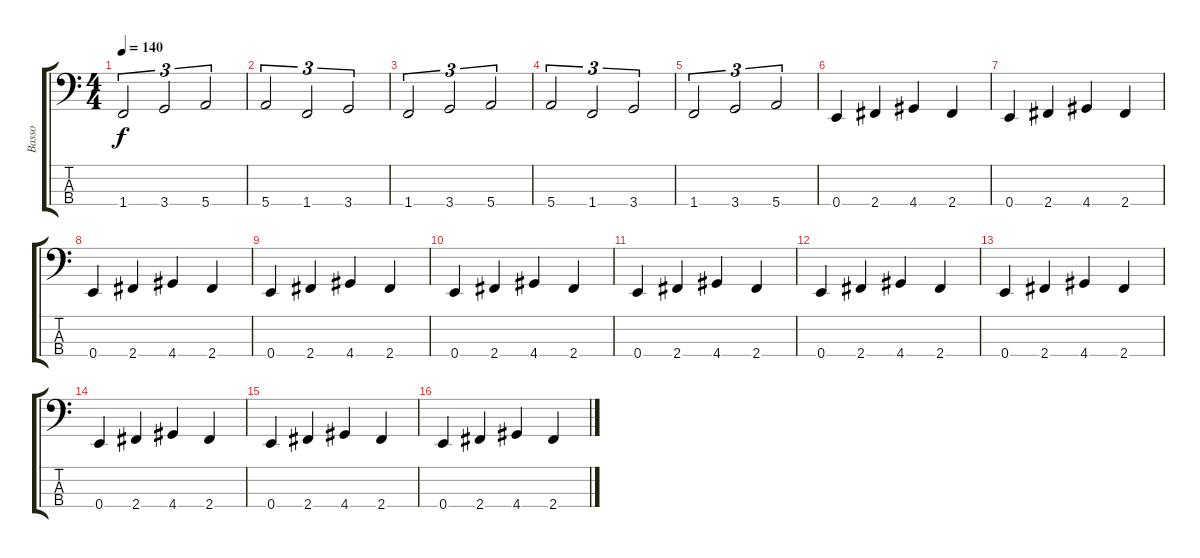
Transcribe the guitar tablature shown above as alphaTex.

\track ("Basso" "Basso") {instrument electricbassfinger}
\staff {score tabs}
\tuning (G2 D2 A1 E1) {hide}
\ts (4 4)
\tempo 140
\clef f4
\ks c
1.4.2{tu (3 2) dy f} 3.4.2{tu (3 2)} 5.4.2{tu (3 2)} |
5.4.2{tu (3 2)} 1.4.2{tu (3 2)} 3.4.2{tu (3 2)} |
1.4.2{tu (3 2)} 3.4.2{tu (3 2)} 5.4.2{tu (3 2)} |
5.4.2{tu (3 2)} 1.4.2{tu (3 2)} 3.4.2{tu (3 2)} |
1.4.2{tu (3 2)} 3.4.2{tu (3 2)} 5.4.2{tu (3 2)} |
0.4.4 2.4.4 4.4.4 2.4.4 |
0.4.4 2.4.4 4.4.4 2.4.4 |
0.4.4 2.4.4 4.4.4 2.4.4 |
0.4.4 2.4.4 4.4.4 2.4.4 |
0.4.4 2.4.4 4.4.4 2.4.4 |
0.4.4 2.4.4 4.4.4 2.4.4 |
0.4.4 2.4.4 4.4.4 2.4.4 |
0.4.4 2.4.4 4.4.4 2.4.4 |
0.4.4 2.4.4 4.4.4 2.4.4 |
0.4.4 2.4.4 4.4.4 2.4.4 |
0.4.4 2.4.4 4.4.4 2.4.4
